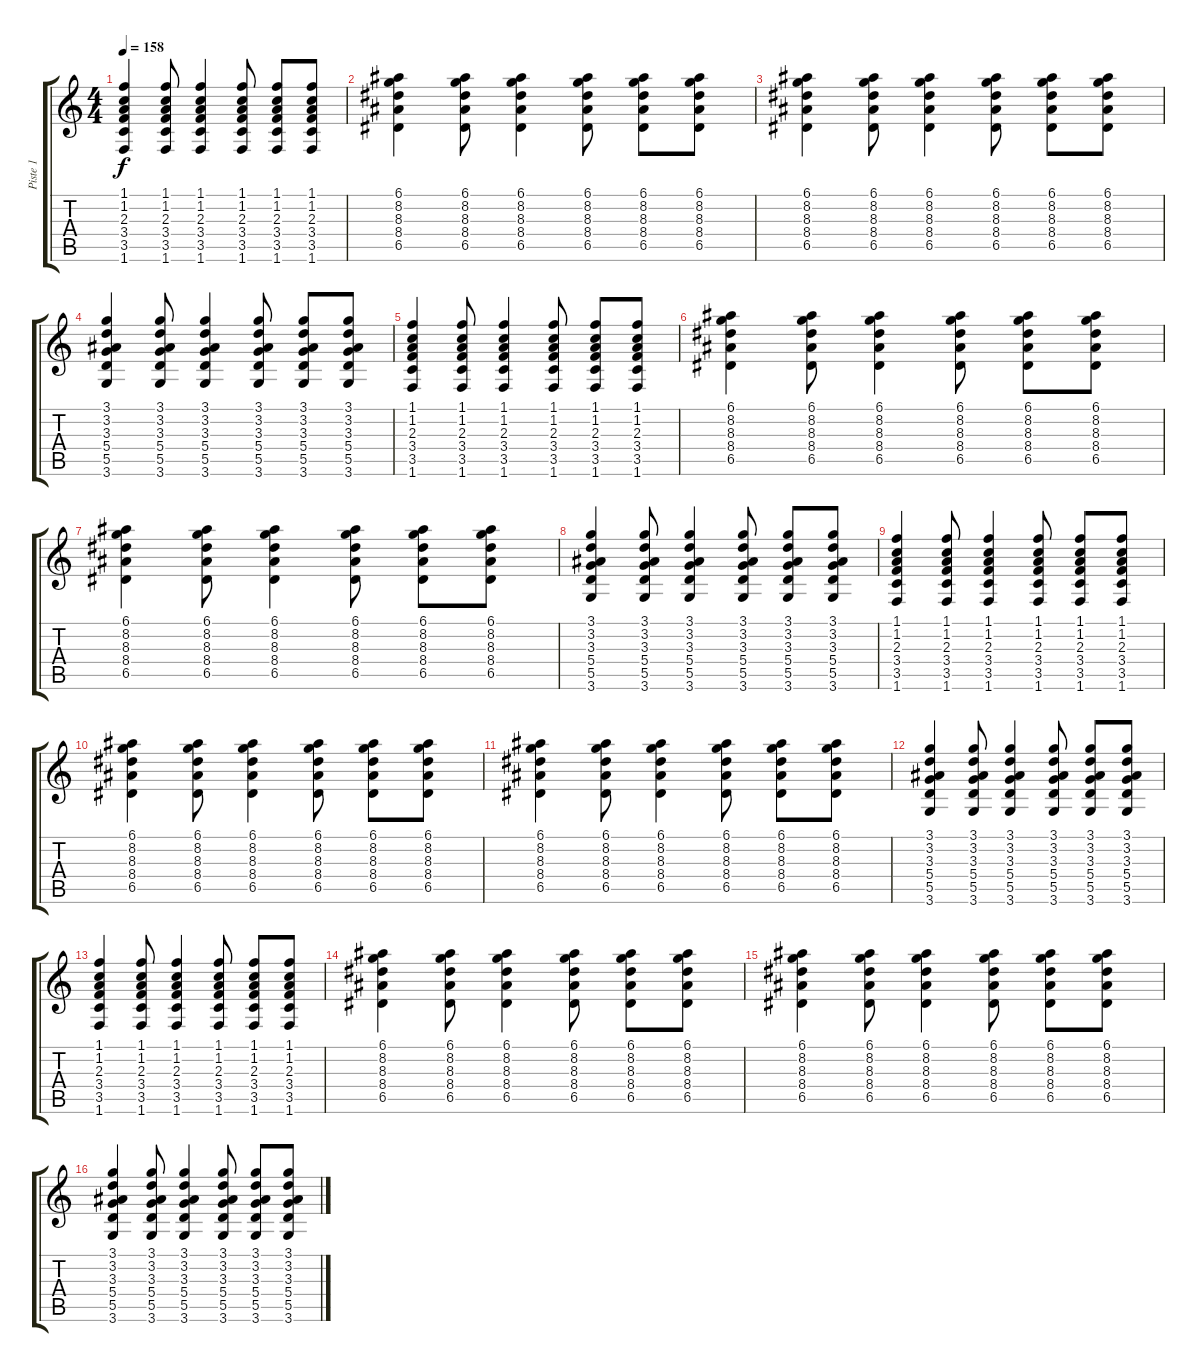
\track ("Piste 1" "Piste 1") {instrument overdrivenguitar}
\staff {score tabs}
\tuning (E4 B3 G3 D3 A2 E2) {hide}
\ts (4 4)
\tempo 158
\clef g2
\ks c
(1.1 1.2 2.3 3.4 3.5 1.6).4{dy f} (1.1 1.2 2.3 3.4 3.5 1.6).8 (1.1 1.2 2.3 3.4 3.5 1.6).4 (1.1 1.2 2.3 3.4 3.5 1.6).8 (1.1 1.2 2.3 3.4 3.5 1.6).8 (1.1 1.2 2.3 3.4 3.5 1.6).8 |
(6.1 8.2 8.3 8.4 6.5).4 (6.1 8.2 8.3 8.4 6.5).8 (6.1 8.2 8.3 8.4 6.5).4 (6.1 8.2 8.3 8.4 6.5).8 (6.1 8.2 8.3 8.4 6.5).8 (6.1 8.2 8.3 8.4 6.5).8 |
(6.1 8.2 8.3 8.4 6.5).4 (6.1 8.2 8.3 8.4 6.5).8 (6.1 8.2 8.3 8.4 6.5).4 (6.1 8.2 8.3 8.4 6.5).8 (6.1 8.2 8.3 8.4 6.5).8 (6.1 8.2 8.3 8.4 6.5).8 |
(3.1 3.2 3.3 5.4 5.5 3.6).4 (3.1 3.2 3.3 5.4 5.5 3.6).8 (3.1 3.2 3.3 5.4 5.5 3.6).4 (3.1 3.2 3.3 5.4 5.5 3.6).8 (3.1 3.2 3.3 5.4 5.5 3.6).8 (3.1 3.2 3.3 5.4 5.5 3.6).8 |
(1.1 1.2 2.3 3.4 3.5 1.6).4 (1.1 1.2 2.3 3.4 3.5 1.6).8 (1.1 1.2 2.3 3.4 3.5 1.6).4 (1.1 1.2 2.3 3.4 3.5 1.6).8 (1.1 1.2 2.3 3.4 3.5 1.6).8 (1.1 1.2 2.3 3.4 3.5 1.6).8 |
(6.1 8.2 8.3 8.4 6.5).4 (6.1 8.2 8.3 8.4 6.5).8 (6.1 8.2 8.3 8.4 6.5).4 (6.1 8.2 8.3 8.4 6.5).8 (6.1 8.2 8.3 8.4 6.5).8 (6.1 8.2 8.3 8.4 6.5).8 |
(6.1 8.2 8.3 8.4 6.5).4 (6.1 8.2 8.3 8.4 6.5).8 (6.1 8.2 8.3 8.4 6.5).4 (6.1 8.2 8.3 8.4 6.5).8 (6.1 8.2 8.3 8.4 6.5).8 (6.1 8.2 8.3 8.4 6.5).8 |
(3.1 3.2 3.3 5.4 5.5 3.6).4 (3.1 3.2 3.3 5.4 5.5 3.6).8 (3.1 3.2 3.3 5.4 5.5 3.6).4 (3.1 3.2 3.3 5.4 5.5 3.6).8 (3.1 3.2 3.3 5.4 5.5 3.6).8 (3.1 3.2 3.3 5.4 5.5 3.6).8 |
(1.1 1.2 2.3 3.4 3.5 1.6).4 (1.1 1.2 2.3 3.4 3.5 1.6).8 (1.1 1.2 2.3 3.4 3.5 1.6).4 (1.1 1.2 2.3 3.4 3.5 1.6).8 (1.1 1.2 2.3 3.4 3.5 1.6).8 (1.1 1.2 2.3 3.4 3.5 1.6).8 |
(6.1 8.2 8.3 8.4 6.5).4 (6.1 8.2 8.3 8.4 6.5).8 (6.1 8.2 8.3 8.4 6.5).4 (6.1 8.2 8.3 8.4 6.5).8 (6.1 8.2 8.3 8.4 6.5).8 (6.1 8.2 8.3 8.4 6.5).8 |
(6.1 8.2 8.3 8.4 6.5).4 (6.1 8.2 8.3 8.4 6.5).8 (6.1 8.2 8.3 8.4 6.5).4 (6.1 8.2 8.3 8.4 6.5).8 (6.1 8.2 8.3 8.4 6.5).8 (6.1 8.2 8.3 8.4 6.5).8 |
(3.1 3.2 3.3 5.4 5.5 3.6).4 (3.1 3.2 3.3 5.4 5.5 3.6).8 (3.1 3.2 3.3 5.4 5.5 3.6).4 (3.1 3.2 3.3 5.4 5.5 3.6).8 (3.1 3.2 3.3 5.4 5.5 3.6).8 (3.1 3.2 3.3 5.4 5.5 3.6).8 |
(1.1 1.2 2.3 3.4 3.5 1.6).4 (1.1 1.2 2.3 3.4 3.5 1.6).8 (1.1 1.2 2.3 3.4 3.5 1.6).4 (1.1 1.2 2.3 3.4 3.5 1.6).8 (1.1 1.2 2.3 3.4 3.5 1.6).8 (1.1 1.2 2.3 3.4 3.5 1.6).8 |
(6.1 8.2 8.3 8.4 6.5).4 (6.1 8.2 8.3 8.4 6.5).8 (6.1 8.2 8.3 8.4 6.5).4 (6.1 8.2 8.3 8.4 6.5).8 (6.1 8.2 8.3 8.4 6.5).8 (6.1 8.2 8.3 8.4 6.5).8 |
(6.1 8.2 8.3 8.4 6.5).4 (6.1 8.2 8.3 8.4 6.5).8 (6.1 8.2 8.3 8.4 6.5).4 (6.1 8.2 8.3 8.4 6.5).8 (6.1 8.2 8.3 8.4 6.5).8 (6.1 8.2 8.3 8.4 6.5).8 |
(3.1 3.2 3.3 5.4 5.5 3.6).4 (3.1 3.2 3.3 5.4 5.5 3.6).8 (3.1 3.2 3.3 5.4 5.5 3.6).4 (3.1 3.2 3.3 5.4 5.5 3.6).8 (3.1 3.2 3.3 5.4 5.5 3.6).8 (3.1 3.2 3.3 5.4 5.5 3.6).8
